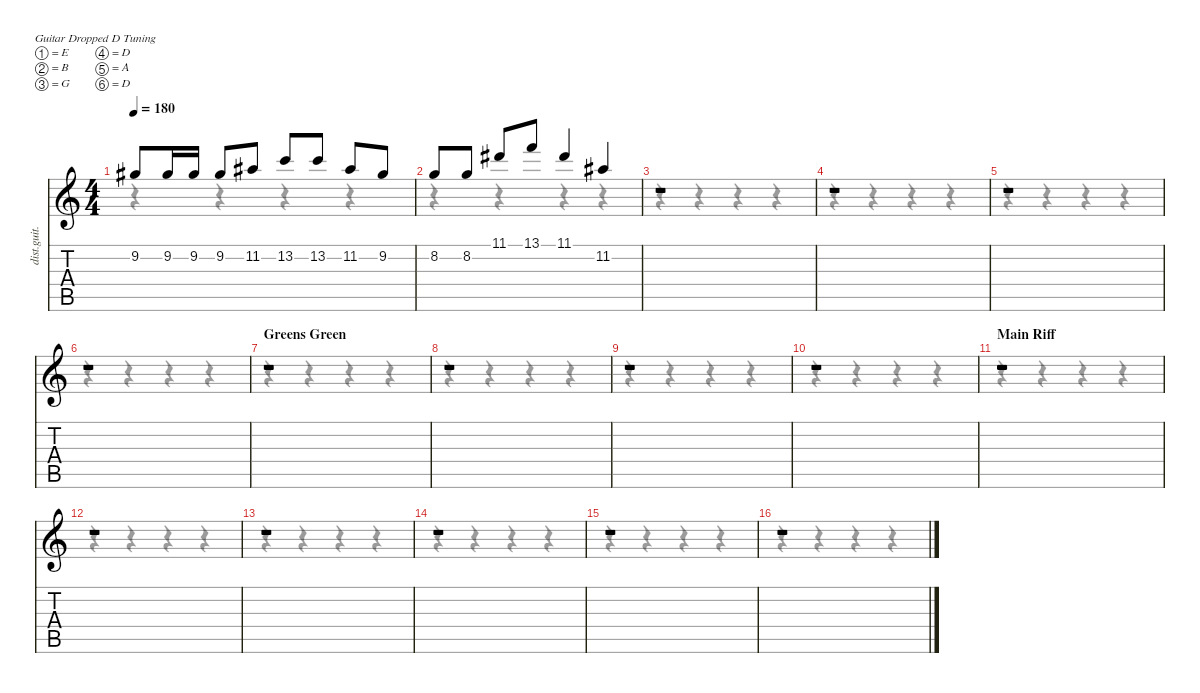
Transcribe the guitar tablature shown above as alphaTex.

\defaultSystemsLayout 4
\hideDynamics
\bracketExtendMode nobrackets
\track ("Harmony" "dist.guit.") {instrument distortionguitar}
\staff {score tabs}
\tuning (E4 B3 G3 D3 A2 D2)
\voice
\ts (4 4)
\tempo 180
\clef g2
\ks c
9.2{acc #}.8{dy f} 9.2{acc #}.16 9.2{acc #}.16 9.2{acc #}.8 11.2{acc #}.8 13.2.8 13.2.8 11.2{acc #}.8 9.2{acc #}.8 |
8.2.8 8.2.8 11.1{acc #}.8 13.1.8 11.1{acc #}.4 11.2{acc #}.4 |
r.1 |
r.1 |
r.1 |
r.1 |
\section ("" "Greens Green")
r.1 |
r.1 |
r.1 |
r.1 |
\section ("" "Main Riff")
r.1 |
r.1 |
r.1 |
r.1 |
r.1 |
r.1
\voice
\clef g2
\ottava regular
\simile none
\ks c
r.4{dy mf} r.4 r.4 r.4 |
r.4 r.4 r.4 r.4 |
r.4 r.4 r.4 r.4 |
r.4 r.4 r.4 r.4 |
r.4 r.4 r.4 r.4 |
r.4 r.4 r.4 r.4 |
r.4 r.4 r.4 r.4 |
r.4 r.4 r.4 r.4 |
r.4 r.4 r.4 r.4 |
r.4 r.4 r.4 r.4 |
r.4 r.4 r.4 r.4 |
r.4 r.4 r.4 r.4 |
r.4 r.4 r.4 r.4 |
r.4 r.4 r.4 r.4 |
r.4 r.4 r.4 r.4 |
r.4 r.4 r.4 r.4
